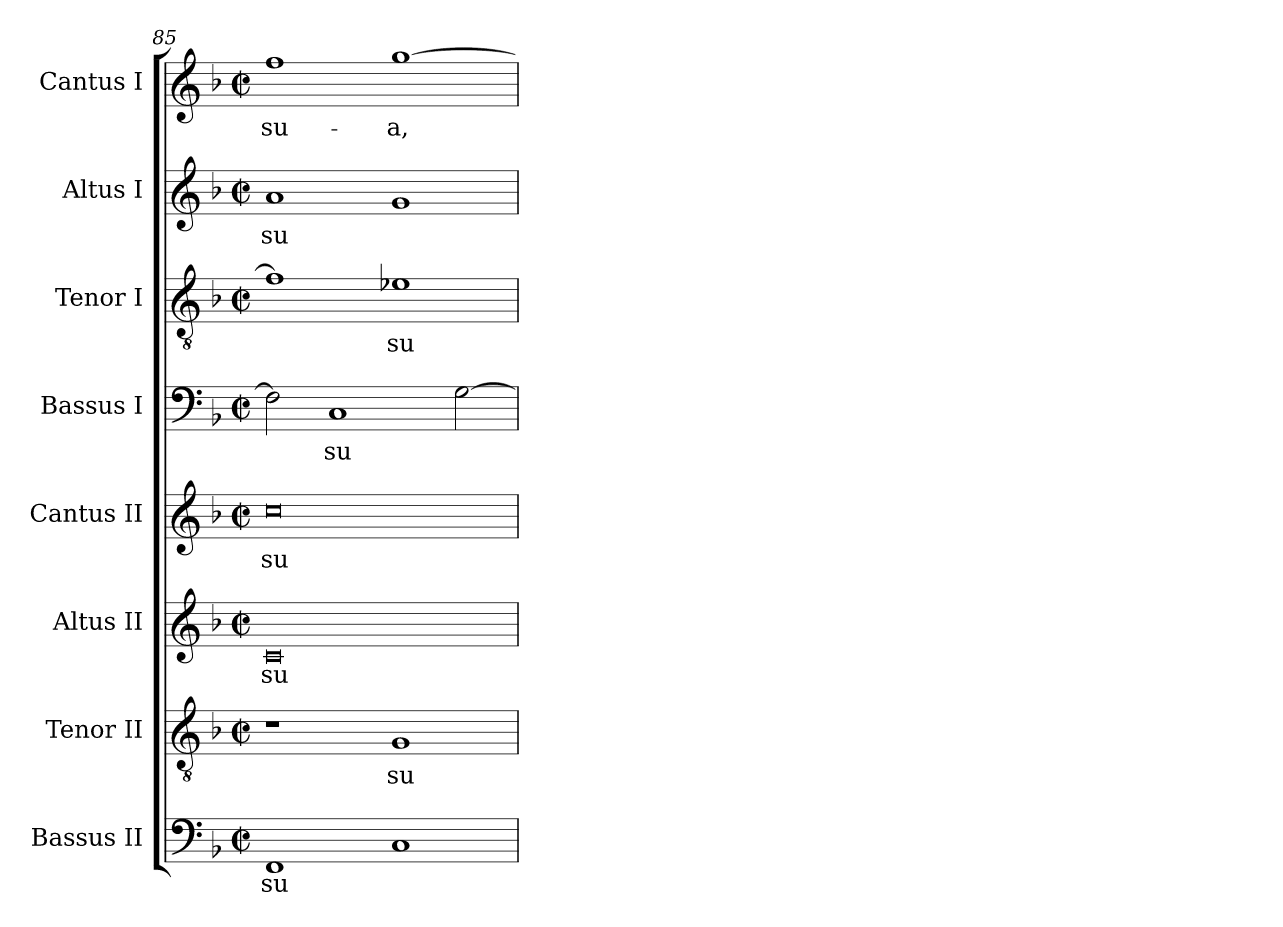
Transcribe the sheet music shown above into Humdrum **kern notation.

**kern	**text	**kern	**text	**kern	**text	**kern	**text	**kern	**text	**kern	**text	**kern	**text	**kern	**text
*part8	*part8	*part7	*part7	*part6	*part6	*part5	*part5	*part4	*part4	*part3	*part3	*part2	*part2	*part1	*part1
*staff8	*staff8	*staff7	*staff7	*staff6	*staff6	*staff5	*staff5	*staff4	*staff4	*staff3	*staff3	*staff2	*staff2	*staff1	*staff1
*I"Bassus II	*	*I"Tenor II	*	*I"Altus II	*	*I"Cantus II	*	*I"Bassus I	*	*I"Tenor I	*	*I"Altus I	*	*I"Cantus I	*
*I'Bassus II	*	*I'Tenor II	*	*I'Altus II	*	*I'Cantus II	*	*I'Bassus I	*	*I'Tenor I	*	*I'Altus I	*	*I'Cantus I	*
!!LO:PB:g=z
*clefF4	*	*clefGv2	*	*clefG2	*	*clefG2	*	*clefF4	*	*clefGv2	*	*clefG2	*	*clefG2	*
*k[b-]	*	*k[b-]	*	*k[b-]	*	*k[b-]	*	*k[b-]	*	*k[b-]	*	*k[b-]	*	*k[b-]	*
*F:	*	*F:	*	*F:	*	*F:	*	*F:	*	*F:	*	*F:	*	*F:	*
*M2/2	*	*M2/2	*	*M2/2	*	*M2/2	*	*M2/2	*	*M2/2	*	*M2/2	*	*M2/2	*
*met(c|)	*	*met(c|)	*	*met(c|)	*	*met(c|)	*	*met(c|)	*	*met(c|)	*	*met(c|)	*	*met(c|)	*
=85	=85	=85	=85	=85	=85	=85	=85	=85	=85	=85	=85	=85	=85	=85	=85
!	!LO:LY:b:cj	!	!	!	!LO:LY:b:cj	!	!LO:LY:b:cj	!	!LO:LY:b:cj	!	!LO:LY:b:cj	!	!LO:LY:b:cj	!	!LO:LY:b:cj
1FF	su	1r	.	0c	su	0cc	su	2F\]	.	1f]	.	1a	su	1ff	su-
!	!	!	!	!	!	!	!	!	!LO:LY:b:cj	!	!	!	!	!	!
.	.	.	.	.	.	.	.	1C	su-	.	.	.	.	.	.
!	!LO:LY:b:cj	!	!LO:LY:b:cj	!	!	!	!	!	!	!	!LO:LY:b:cj	!	!LO:LY:b:cj	!	!LO:LY:b:cj
1C	.	1G	su	.	.	.	.	.	.	1e-X	su	1g	.	[>1gg	-a,
!	!	!	!	!	!	!	!	!	!LO:LY:b:cj	!	!	!	!	!	!
.	.	.	.	.	.	.	.	[>2G\	--	.	.	.	.	.	.
=	=	=	=	=	=	=	=	=	=	=	=	=	=	=	=
*-	*-	*-	*-	*-	*-	*-	*-	*-	*-	*-	*-	*-	*-	*-	*-
